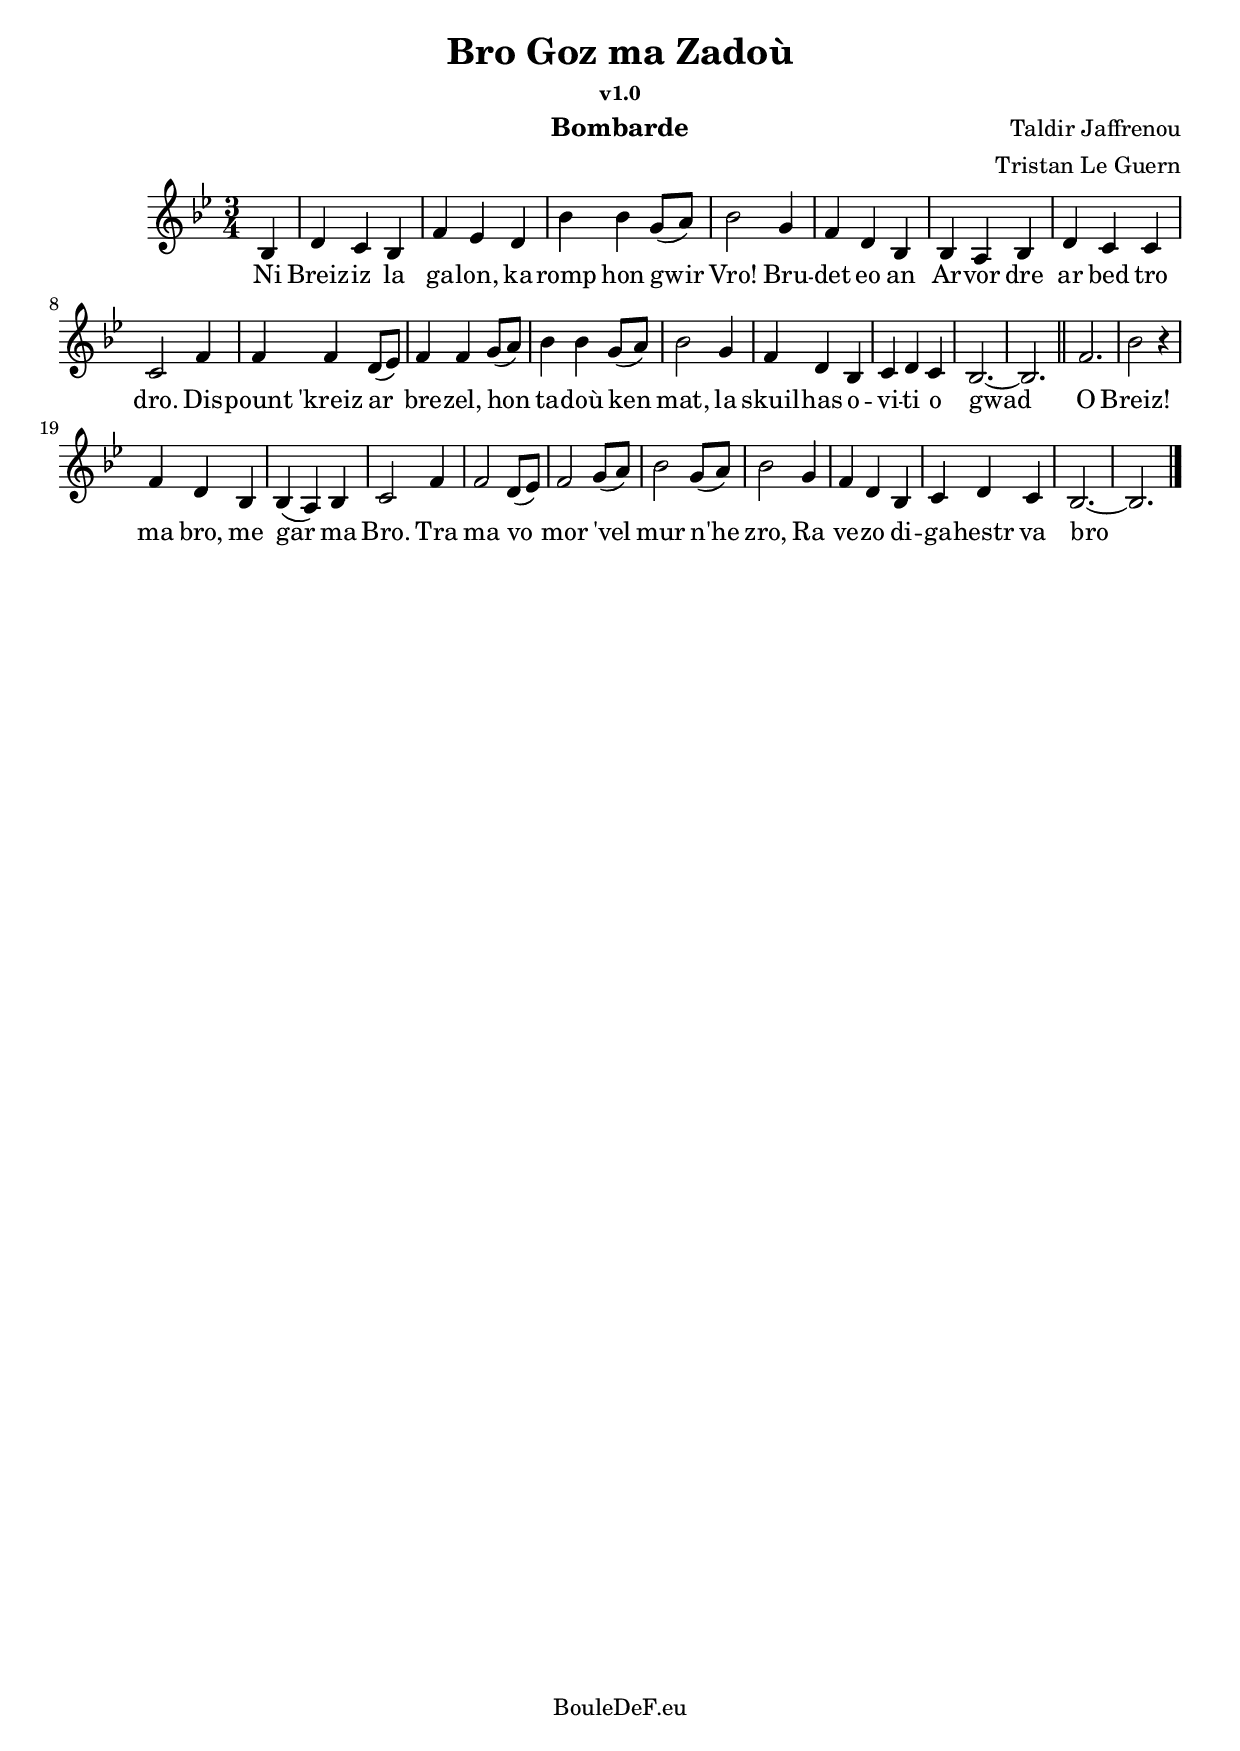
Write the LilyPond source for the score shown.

\version "2.14.2"
\include "italiano.ly"

\header {
	title = "Bro Goz ma Zadoù"
	subsubtitle = "v1.0"
	composer = "Taldir Jaffrenou"
	arranger = "Tristan Le Guern"
	instrument = "Bombarde"
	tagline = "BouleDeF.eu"
}

\score {
	\new Staff \relative si {
		\clef "treble"
		\key sib \major
		\time 3/4

		\partial 4 sib4
		| re do sib
		| fa' mib re
		| sib' sib sol8 (la)
		| sib2 sol4
		| fa re sib
		| sib la sib
		| re do do
		| do2 fa4
		| fa fa re8 (mib)
		| fa4 fa sol8 (la)
		| sib4 sib sol8 (la) 
		| sib2 sol4
		| fa re sib
		| do re do
		| sib2.~
		| sib \bar "||"
		| fa'2.
		| sib2 r4
		| fa4 re sib
		| sib (la) sib
		| do2 fa4
		| fa2 re8 (mib)
		| fa2 sol8 (la)
		| sib2 sol8 (la)
		| sib2 sol4
		| fa re sib
		| do re do
		| sib2.~
		| sib \bar "|."
	}
	\addlyrics {
		Ni | Breiz -- iz la | ga -- lon, ka -- | romp hon gwir
		Vro! Bru -- | det eo an | Ar -- vor dre | ar bed tro
		dro. Dis -- | pount 'kreiz ar | bre -- zel, hon | ta -- doù ken
		mat, la | skuil -- has o -- | vi -- ti o | gwad
		O | Breiz! | ma bro, me | gar ma
		Bro. Tra | ma vo | mor 'vel | mur n'he
		zro, Ra | ve -- zo di -- | ga -- hestr va | bro !
	}
}
